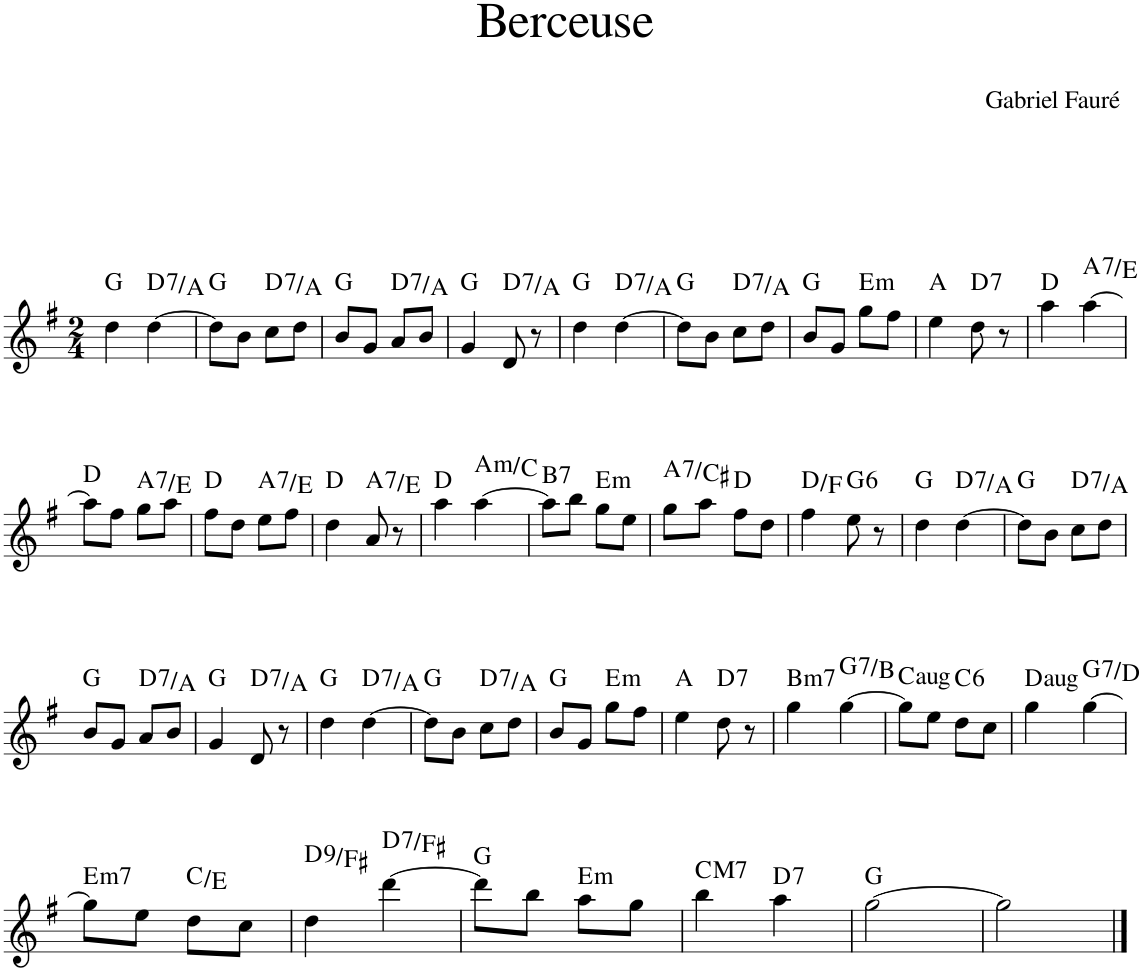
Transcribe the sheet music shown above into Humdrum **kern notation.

**kern	**harte
*part1	*part1
*staff1	*
*I"Piano	*
*I'Pno.	*
*clefG2	*
*k[f#]	*
*M2/4	*
=1	=1
4dd\	G:maj
!	!LO:H:kt=7
[4dd\	D:7/5
=2	=2
8dd\L]	G:maj
8b\J	.
!	!LO:H:kt=7
8cc\L	D:7/5
8dd\J	.
=3	=3
8b/L	G:maj
8g/J	.
!	!LO:H:kt=7
8a/L	D:7/5
8b/J	.
=4	=4
4g/	G:maj
!	!LO:H:kt=7
8d/	D:7/5
8r	.
=5	=5
4dd\	G:maj
!	!LO:H:kt=7
[4dd\	D:7/5
=6	=6
8dd\L]	G:maj
8b\J	.
!	!LO:H:kt=7
8cc\L	D:7/5
8dd\J	.
=7	=7
8b/L	G:maj
8g/J	.
!	!LO:H:kt=m
8gg\L	E:min
8ff#\J	.
=8	=8
4ee\	A:maj
!	!LO:H:kt=7
8dd\	D:7
8r	.
=9	=9
4aa\	D:maj
!	!LO:H:kt=7
[4aa\	A:7/5
!!LO:LB:g=z
=10	=10
8aa\L]	D:maj
8ff#\J	.
!	!LO:H:kt=7
8gg\L	A:7/5
8aa\J	.
=11	=11
8ff#\L	D:maj
8dd\J	.
!	!LO:H:kt=7
8ee\L	A:7/5
8ff#\J	.
=12	=12
4dd\	D:maj
!	!LO:H:kt=7
8a/	A:7/5
8r	.
=13	=13
4aa\	D:maj
!	!LO:H:kt=m
[4aa\	A:min/b3
=14	=14
!	!LO:H:kt=7
8aa\L]	B:7
8bb\J	.
!	!LO:H:kt=m
8gg\L	E:min
8ee\J	.
=15	=15
!	!LO:H:kt=7
8gg\L	A:7/3
8aa\J	.
8ff#\L	D:maj
8dd\J	.
=16	=16
4ff#\	D:maj/b3
!	!LO:H:kt=6
8ee\	G:maj6
8r	.
=17	=17
4dd\	G:maj
!	!LO:H:kt=7
[4dd\	D:7/5
=18	=18
8dd\L]	G:maj
8b\J	.
!	!LO:H:kt=7
8cc\L	D:7/5
8dd\J	.
!!LO:LB:g=z
=19	=19
8b/L	G:maj
8g/J	.
!	!LO:H:kt=7
8a/L	D:7/5
8b/J	.
=20	=20
4g/	G:maj
!	!LO:H:kt=7
8d/	D:7/5
8r	.
=21	=21
4dd\	G:maj
!	!LO:H:kt=7
[4dd\	D:7/5
=22	=22
8dd\L]	G:maj
8b\J	.
!	!LO:H:kt=7
8cc\L	D:7/5
8dd\J	.
=23	=23
8b/L	G:maj
8g/J	.
!	!LO:H:kt=m
8gg\L	E:min
8ff#\J	.
=24	=24
4ee\	A:maj
!	!LO:H:kt=7
8dd\	D:7
8r	.
=25	=25
!	!LO:H:kt=m7
4gg\	B:min7
!	!LO:H:kt=7
[4gg\	G:7/3
=26	=26
!	!LO:H:kt=aug
8gg\L]	C:aug
8ee\J	.
!	!LO:H:kt=6
8dd\L	C:maj6
8cc\J	.
=27	=27
!	!LO:H:kt=aug
4gg\	D:aug
!	!LO:H:kt=7
[4gg\	G:7/5
!!LO:LB:g=z
=28	=28
!	!LO:H:kt=m7
8gg\L]	E:min7
8ee\J	.
8dd\L	C:maj/3
8cc\J	.
=29	=29
!	!LO:H:kt=9
4dd\	D:9/3
!	!LO:H:kt=7
[4ddd\	D:7/3
=30	=30
8ddd\L]	G:maj
8bb\J	.
!	!LO:H:kt=m
8aa\L	E:min
8gg\J	.
=31	=31
!	!LO:H:kt=M7
4bb\	C:maj7
!	!LO:H:kt=7
4aa\	D:7
=32	=32
[2gg\	G:maj
=33	=33
2gg\]	.
==	==
*-	*-
